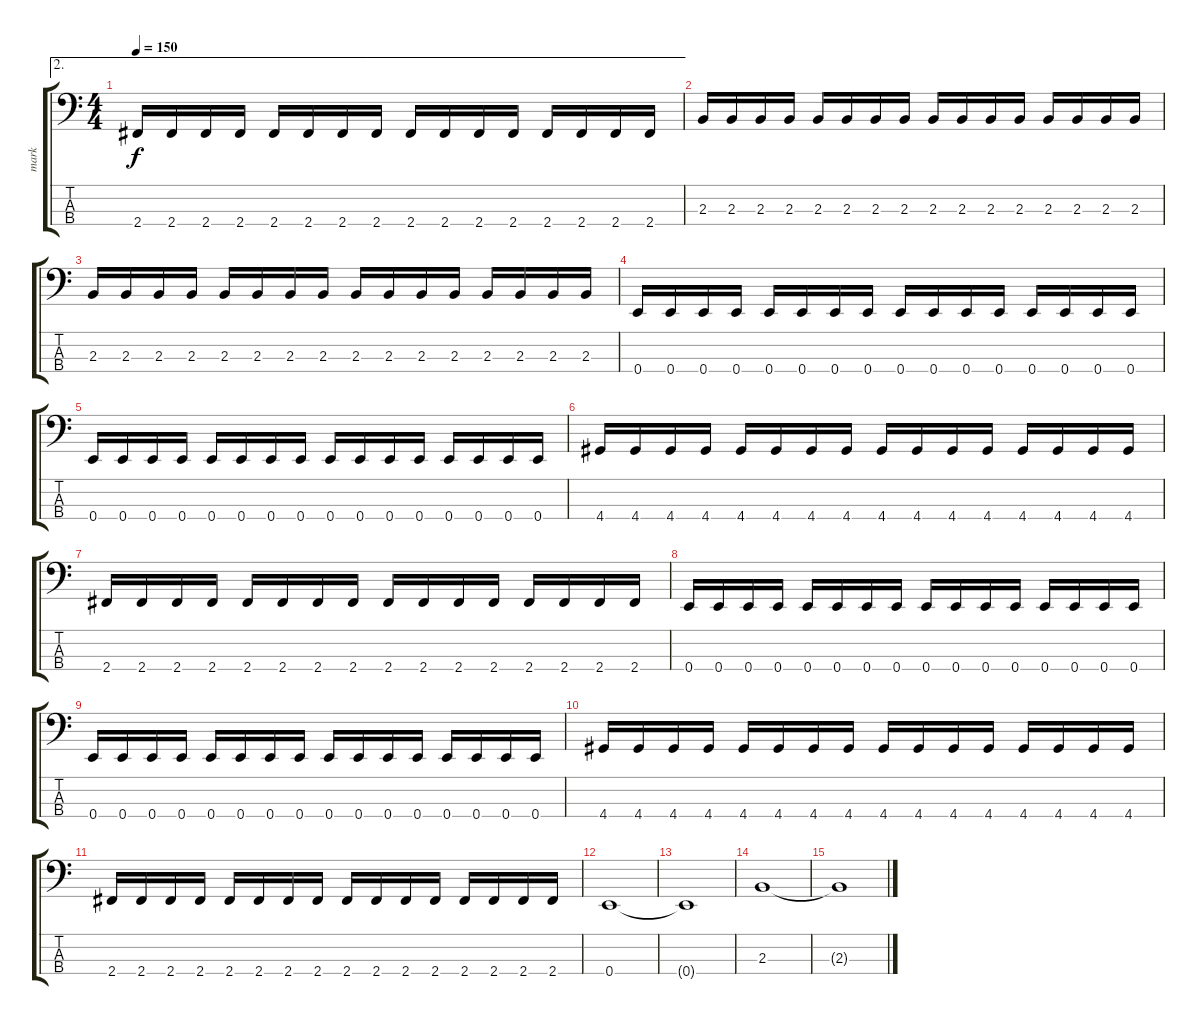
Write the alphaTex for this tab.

\track ("mark" "mark") {instrument electricbasspick}
\staff {score tabs}
\tuning (G2 D2 A1 E1) {hide}
\ae 2
\ts (4 4)
\tempo 150
\clef f4
\ks c
2.4.16{dy f} 2.4.16 2.4.16 2.4.16 2.4.16 2.4.16 2.4.16 2.4.16 2.4.16 2.4.16 2.4.16 2.4.16 2.4.16 2.4.16 2.4.16 2.4.16 |
2.3.16 2.3.16 2.3.16 2.3.16 2.3.16 2.3.16 2.3.16 2.3.16 2.3.16 2.3.16 2.3.16 2.3.16 2.3.16 2.3.16 2.3.16 2.3.16 |
2.3.16 2.3.16 2.3.16 2.3.16 2.3.16 2.3.16 2.3.16 2.3.16 2.3.16 2.3.16 2.3.16 2.3.16 2.3.16 2.3.16 2.3.16 2.3.16 |
0.4.16 0.4.16 0.4.16 0.4.16 0.4.16 0.4.16 0.4.16 0.4.16 0.4.16 0.4.16 0.4.16 0.4.16 0.4.16 0.4.16 0.4.16 0.4.16 |
0.4.16 0.4.16 0.4.16 0.4.16 0.4.16 0.4.16 0.4.16 0.4.16 0.4.16 0.4.16 0.4.16 0.4.16 0.4.16 0.4.16 0.4.16 0.4.16 |
4.4.16 4.4.16 4.4.16 4.4.16 4.4.16 4.4.16 4.4.16 4.4.16 4.4.16 4.4.16 4.4.16 4.4.16 4.4.16 4.4.16 4.4.16 4.4.16 |
2.4.16 2.4.16 2.4.16 2.4.16 2.4.16 2.4.16 2.4.16 2.4.16 2.4.16 2.4.16 2.4.16 2.4.16 2.4.16 2.4.16 2.4.16 2.4.16 |
0.4.16 0.4.16 0.4.16 0.4.16 0.4.16 0.4.16 0.4.16 0.4.16 0.4.16 0.4.16 0.4.16 0.4.16 0.4.16 0.4.16 0.4.16 0.4.16 |
0.4.16 0.4.16 0.4.16 0.4.16 0.4.16 0.4.16 0.4.16 0.4.16 0.4.16 0.4.16 0.4.16 0.4.16 0.4.16 0.4.16 0.4.16 0.4.16 |
4.4.16 4.4.16 4.4.16 4.4.16 4.4.16 4.4.16 4.4.16 4.4.16 4.4.16 4.4.16 4.4.16 4.4.16 4.4.16 4.4.16 4.4.16 4.4.16 |
2.4.16 2.4.16 2.4.16 2.4.16 2.4.16 2.4.16 2.4.16 2.4.16 2.4.16 2.4.16 2.4.16 2.4.16 2.4.16 2.4.16 2.4.16 2.4.16 |
0.4.1 |
0.4{t}.1 |
2.3.1 |
2.3{t}.1
